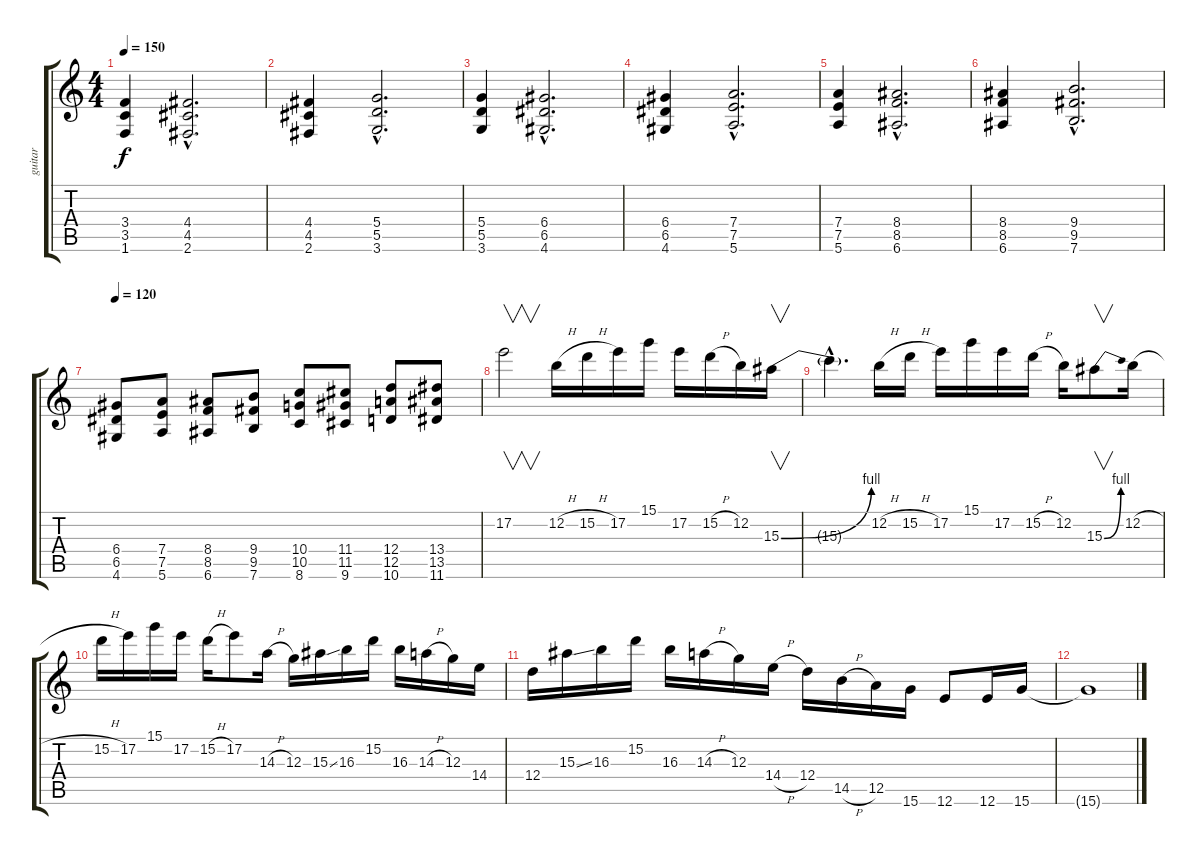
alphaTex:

\track ("guitar" "guitar") {instrument distortionguitar}
\staff {score tabs}
\tuning (E4 B3 G3 D3 A2 E2) {hide}
\ts (4 4)
\tempo 150
\clef g2
\ks c
(3.4 3.5 1.6).4{dy f} (4.4{hac} 4.5{hac} 2.6{hac}).2{d} |
(4.4 4.5 2.6).4 (5.4{hac} 5.5{hac} 3.6{hac}).2{d} |
(5.4 5.5 3.6).4 (6.4{hac} 6.5{hac} 4.6{hac}).2{d} |
(6.4 6.5 4.6).4 (7.4{hac} 7.5{hac} 5.6{hac}).2{d} |
(7.4 7.5 5.6).4 (8.4{hac} 8.5{hac} 6.6{hac}).2{d} |
(8.4 8.5 6.6).4 (9.4{hac} 9.5{hac} 7.6{hac}).2{d} |
\tempo 120
(6.4 6.5 4.6).8 (7.4 7.5 5.6).8 (8.4 8.5 6.6).8 (9.4 9.5 7.6).8 (10.4 10.5 8.6).8 (11.4 11.5 9.6).8 (12.4 12.5 10.6).8 (13.4 13.5 11.6).8 |
17.2.2{v} 12.2{h}.16 15.2{h}.16 17.2.16 15.1.16 17.2.16 15.2{h}.16 12.2.16 15.3{be (bend 0 0 60 4)}.16{v} |
15.3{hac t}.4{d} 12.2{h}.16 15.2{h}.16 17.2.16 15.1.16 17.2.16 15.2{h}.16 12.2.16 15.3{be (bend 0 0 60 4)}.8{v} 12.2{h}.16 |
15.2{h}.16 17.2.16 15.1.16 17.2.16 15.2{h}.16 17.2.8 14.3{h}.16 12.3.16 15.3{ss}.16 16.3.16 15.2.16 16.3.16 14.3{h}.16 12.3.16 14.4.16 |
12.4.16 15.3{ss}.16 16.3.16 15.2.16 16.3.16 14.3{h}.16 12.3.16 14.4{h}.16 12.4.16 14.5{h}.16 12.5.16 15.6.16 12.6.8 12.6.16 15.6.16 |
15.6{t}.1
